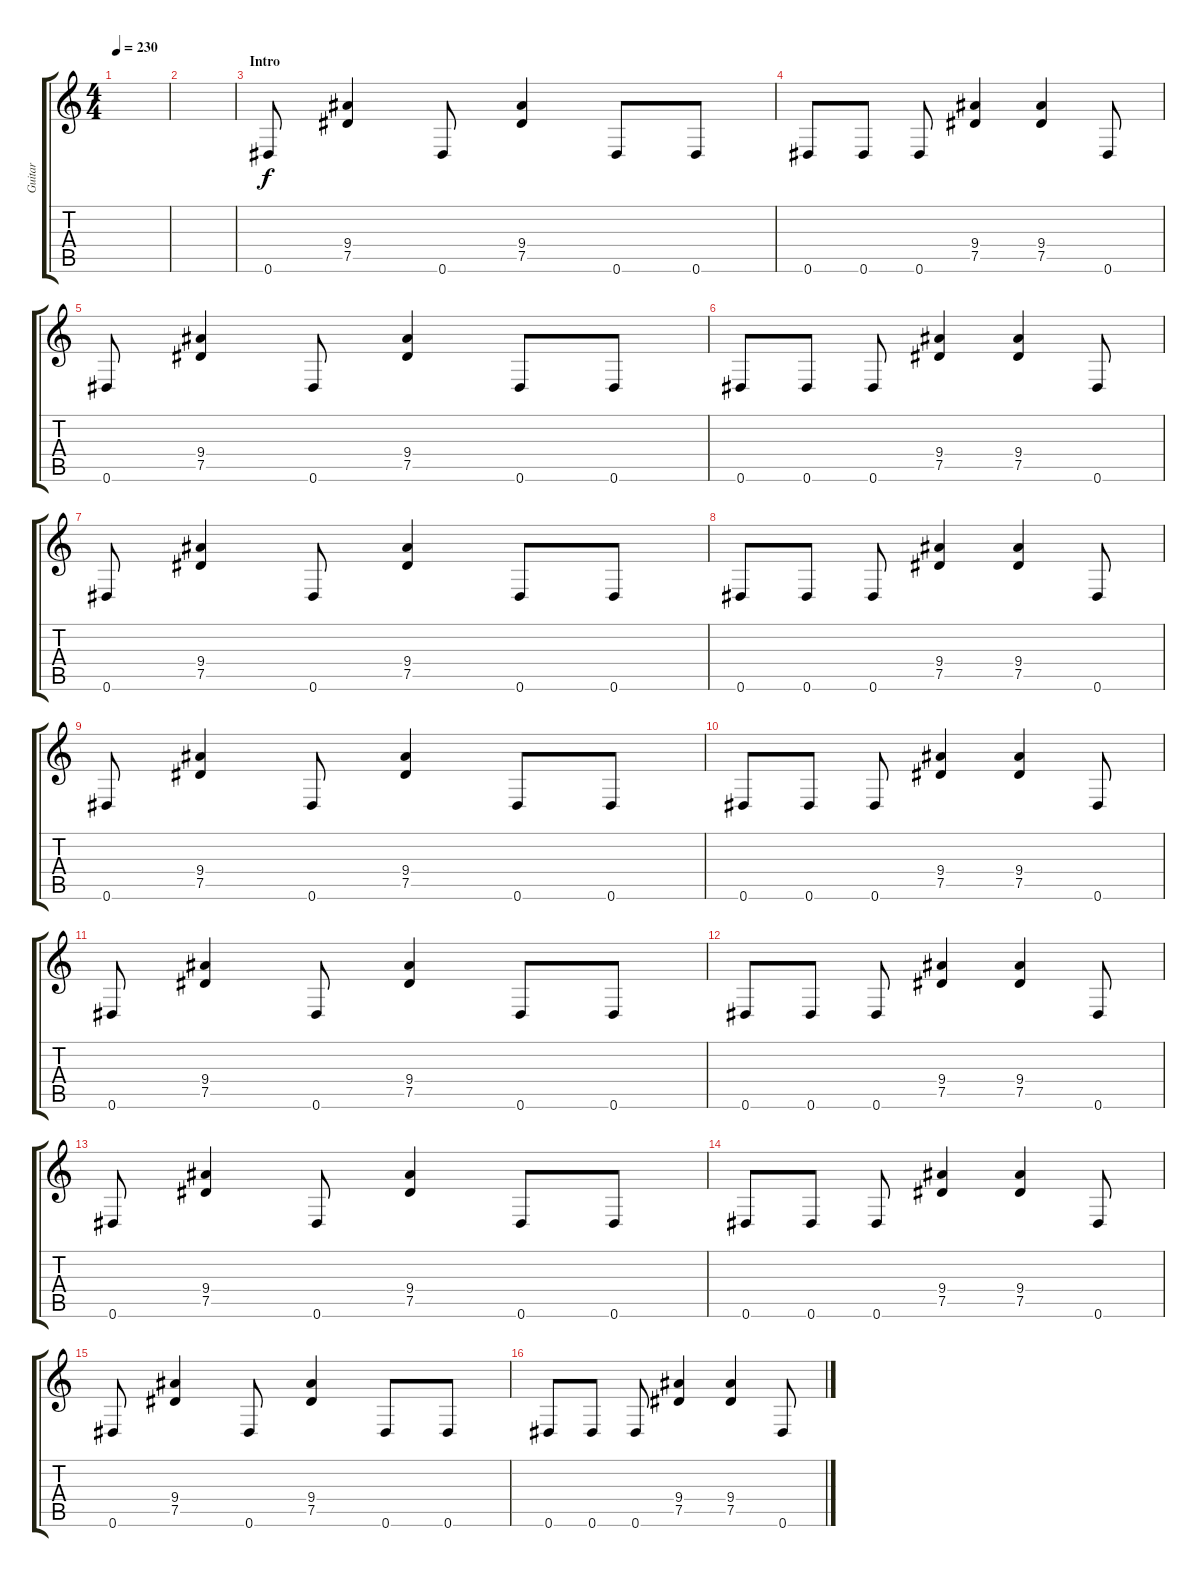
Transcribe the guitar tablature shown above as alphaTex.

\track ("Guitar" "Guitar") {instrument distortionguitar}
\staff {score tabs}
\tuning (Eb4 Bb3 Gb3 Db3 Ab2 Eb2) {hide}
\ts (4 4)
\tempo 230
\clef g2
\ks c
|
|
\section ("" "Intro")
0.6.8 (9.4 7.5).4 0.6.8 (9.4 7.5).4 0.6.8 0.6.8 |
0.6.8 0.6.8 0.6.8 (9.4 7.5).4 (9.4 7.5).4 0.6.8 |
0.6.8 (9.4 7.5).4 0.6.8 (9.4 7.5).4 0.6.8 0.6.8 |
0.6.8 0.6.8 0.6.8 (9.4 7.5).4 (9.4 7.5).4 0.6.8 |
0.6.8 (9.4 7.5).4 0.6.8 (9.4 7.5).4 0.6.8 0.6.8 |
0.6.8 0.6.8 0.6.8 (9.4 7.5).4 (9.4 7.5).4 0.6.8 |
0.6.8 (9.4 7.5).4 0.6.8 (9.4 7.5).4 0.6.8 0.6.8 |
0.6.8 0.6.8 0.6.8 (9.4 7.5).4 (9.4 7.5).4 0.6.8 |
0.6.8 (9.4 7.5).4 0.6.8 (9.4 7.5).4 0.6.8 0.6.8 |
0.6.8 0.6.8 0.6.8 (9.4 7.5).4 (9.4 7.5).4 0.6.8 |
0.6.8 (9.4 7.5).4 0.6.8 (9.4 7.5).4 0.6.8 0.6.8 |
0.6.8 0.6.8 0.6.8 (9.4 7.5).4 (9.4 7.5).4 0.6.8 |
0.6.8 (9.4 7.5).4 0.6.8 (9.4 7.5).4 0.6.8 0.6.8 |
0.6.8 0.6.8 0.6.8 (9.4 7.5).4 (9.4 7.5).4 0.6.8
